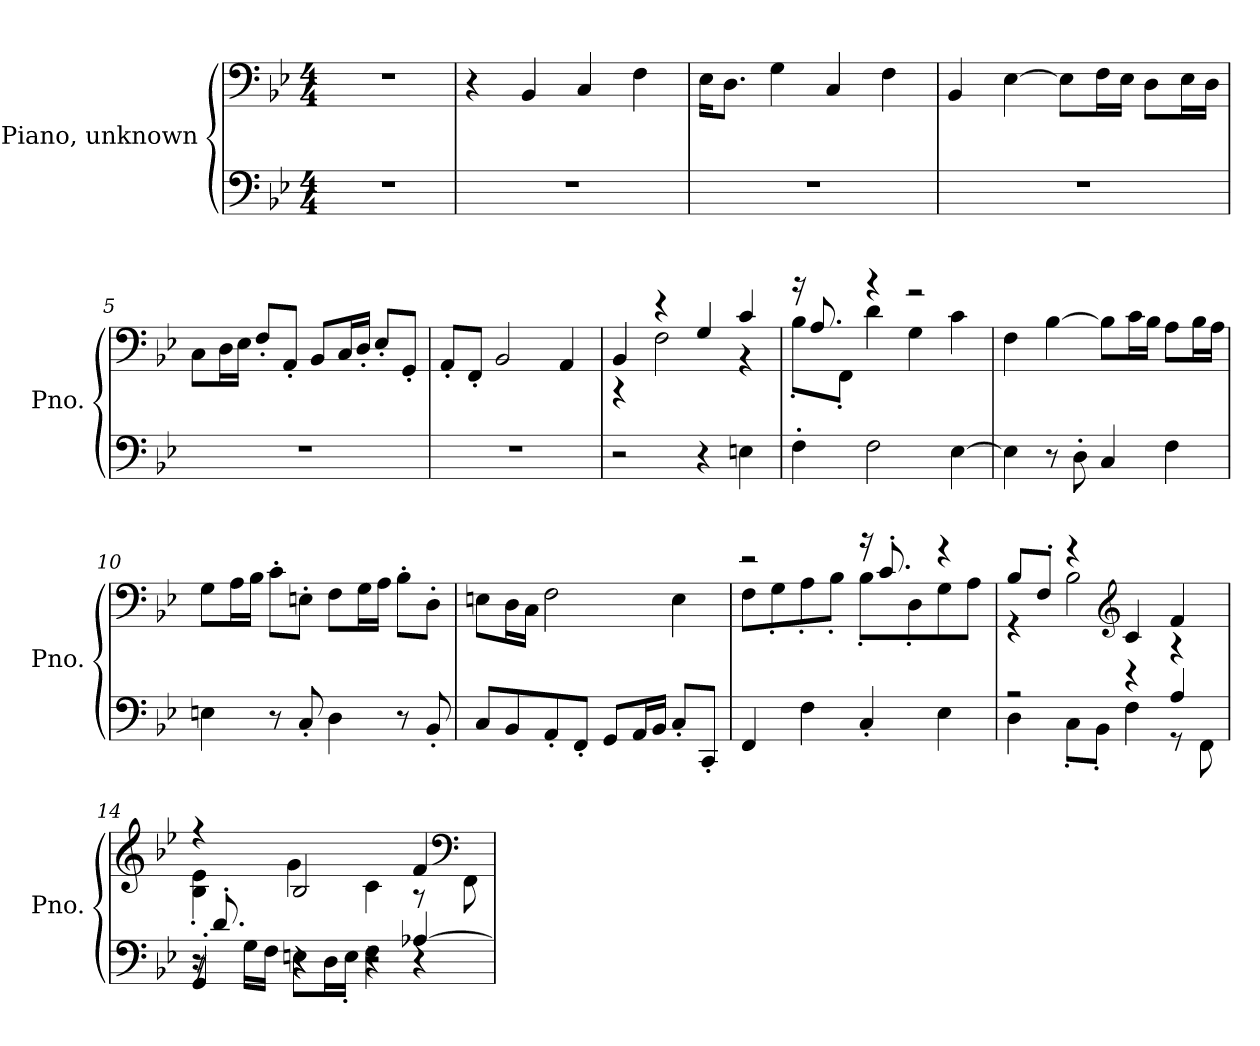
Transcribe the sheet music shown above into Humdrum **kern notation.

**kern	**kern
*part1	*part1
*staff2	*staff1
*I"Piano, unknown	*
*I'Pno.	*
*clefF4	*clefF4
*k[b-e-]	*k[b-e-]
*M4/4	*M4/4
*MM120	*MM120
=1	=1
1r	1r
=2	=2
1r	4r
.	4BB-/
.	4C/
.	4F\
=3	=3
1r	16E-\KL
.	8.D\J
.	4G\
.	4C/
.	4F\
=4	=4
1r	4BB-/
.	[4E-\
.	8E-\L]
.	16F\L
.	16E-\JJ
.	8D\L
.	16E-\L
.	16D\JJ
=5	=5
1r	8C\L
.	16D\L
.	16E-\JJ
.	8F'/L
.	8AA'/J
.	8BB-/L
.	16C/L
.	16D'/JJ
.	8E-'/L
.	8GG'/J
=6	=6
1r	8AA'/L
.	8FF'/J
.	2BB-/
.	4AA/
=7	=7
*	*^
2r	4BB-/	4r
.	4r	2F\
4r	4G/	.
4En\	4c/	4r
!!LO:LB:g=z	!!
=8	=8	=8
4F'\	16r	8B-'\L
.	8.A/	.
.	.	8FF'\J
2F\	4r	4d\
.	2r	4G\
[4E-\	.	4c\
*	*v	*v
=9	=9
4E-\]	4F\
8r	[4B-\
8D'\	.
4C/	8B-\L]
.	16c\L
.	16B-\JJ
4F\	8A\L
.	16B-\L
.	16A\JJ
=10	=10
4En\	8G\L
.	16A\L
.	16B-\JJ
8r	8c'\L
8C'/	8En'\J
4D\	8F\L
.	16G\L
.	16A\JJ
8r	8B-'\L
8BB-'/	8D'\J
=11	=11
8C/L	8En\L
8BB-/	16D\L
.	16C\JJ
8AA'/	2F\
8FF'/J	.
8GG/L	.
16AA/L	.
16BB-/JJ	.
8C'/L	4E\
8CC'/J	.
!!LO:LB:g=z
=12	=12
*	*^
4FF/	2r	8F\L
.	.	8G'\
4F\	.	8A'\
.	.	8B-'\J
4C'/	16r	8B-'\L
.	8.c'/	.
.	.	8D'\
4E-\	4r	8G\
.	.	8A\J
=13	=13	=13
*^	*	*
2r	4D\	8B-/L	4r
.	.	8F'/J	.
.	8C'\L	4r	2B-\
.	8BB-'\J	.	.
*	*	*clefG2	*
4r	4F\	4c/	.
4A/	8r	4f/	4r
.	8FF\	.	.
=14	=14	=14	=14
*	*^	*	*
16r	8r	4GG'/	4r	4B-\' 4e-\'
8.d'/	.	.	.	.
.	16G\LL	.	.	.
.	16F\JJ	.	.	.
4r	8En\L	4r	2B-/	4g\
.	16D\L	.	.	.
.	16E'\JJ	.	.	.
2r	4F\	4r	.	4c\
.	4r	[4A-X/	4f/	8r
*	*	*	*clefF4	*
.	.	.	.	8FF\
*v	*v	*v	*	*
*	*v	*v
=	=
*-	*-
